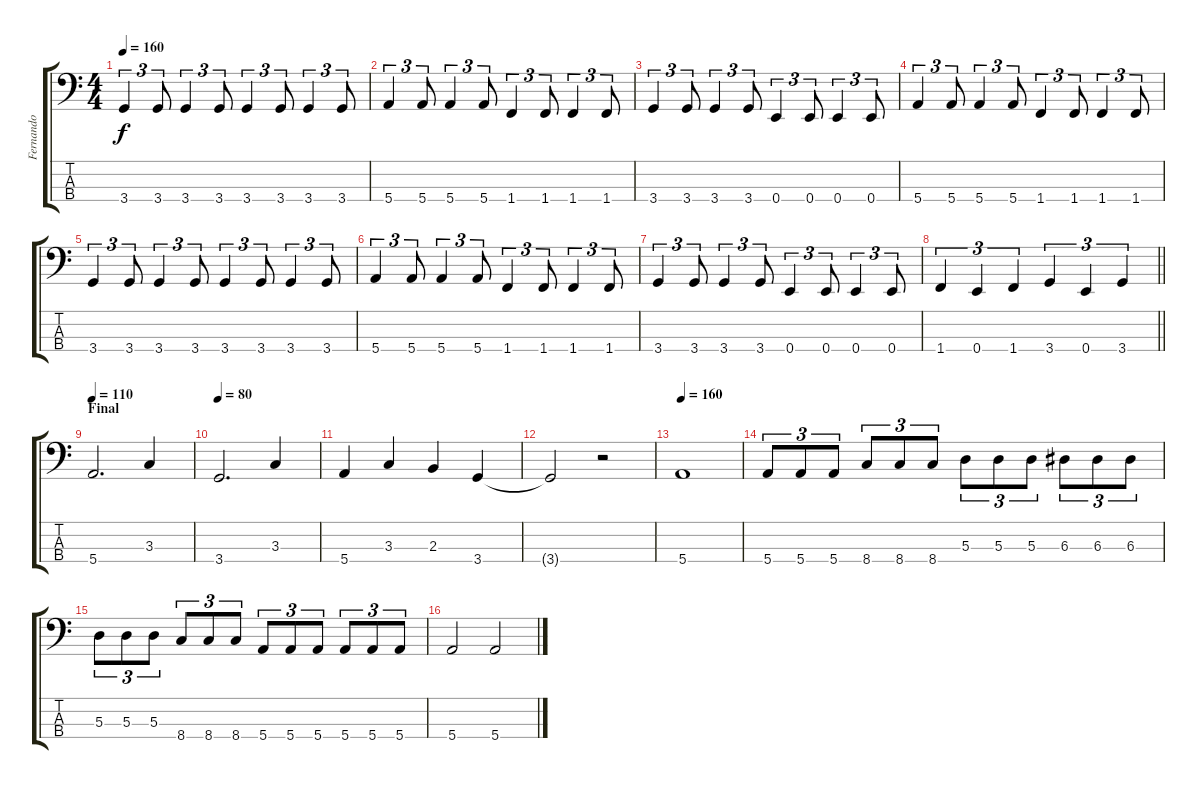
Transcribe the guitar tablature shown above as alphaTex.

\track ("Fernando" "Fernando") {instrument electricbassfinger}
\staff {score tabs}
\tuning (G2 D2 A1 E1) {hide}
\ts (4 4)
\tempo 160
\clef f4
\ks c
3.4.4{tu (3 2) dy f} 3.4.8{tu (3 2)} 3.4.4{tu (3 2)} 3.4.8{tu (3 2)} 3.4.4{tu (3 2)} 3.4.8{tu (3 2)} 3.4.4{tu (3 2)} 3.4.8{tu (3 2)} |
5.4.4{tu (3 2)} 5.4.8{tu (3 2)} 5.4.4{tu (3 2)} 5.4.8{tu (3 2)} 1.4.4{tu (3 2)} 1.4.8{tu (3 2)} 1.4.4{tu (3 2)} 1.4.8{tu (3 2)} |
3.4.4{tu (3 2)} 3.4.8{tu (3 2)} 3.4.4{tu (3 2)} 3.4.8{tu (3 2)} 0.4.4{tu (3 2)} 0.4.8{tu (3 2)} 0.4.4{tu (3 2)} 0.4.8{tu (3 2)} |
5.4.4{tu (3 2)} 5.4.8{tu (3 2)} 5.4.4{tu (3 2)} 5.4.8{tu (3 2)} 1.4.4{tu (3 2)} 1.4.8{tu (3 2)} 1.4.4{tu (3 2)} 1.4.8{tu (3 2)} |
3.4.4{tu (3 2)} 3.4.8{tu (3 2)} 3.4.4{tu (3 2)} 3.4.8{tu (3 2)} 3.4.4{tu (3 2)} 3.4.8{tu (3 2)} 3.4.4{tu (3 2)} 3.4.8{tu (3 2)} |
5.4.4{tu (3 2)} 5.4.8{tu (3 2)} 5.4.4{tu (3 2)} 5.4.8{tu (3 2)} 1.4.4{tu (3 2)} 1.4.8{tu (3 2)} 1.4.4{tu (3 2)} 1.4.8{tu (3 2)} |
3.4.4{tu (3 2)} 3.4.8{tu (3 2)} 3.4.4{tu (3 2)} 3.4.8{tu (3 2)} 0.4.4{tu (3 2)} 0.4.8{tu (3 2)} 0.4.4{tu (3 2)} 0.4.8{tu (3 2)} |
\barLineRight lightlight
1.4.4{tu (3 2)} 0.4.4{tu (3 2)} 1.4.4{tu (3 2)} 3.4.4{tu (3 2)} 0.4.4{tu (3 2)} 3.4.4{tu (3 2)} |
\section ("" "Final")
\tempo 110
5.4.2{d} 3.3.4 |
\tempo 80
3.4.2{d} 3.3.4 |
5.4.4 3.3.4 2.3.4 3.4.4 |
3.4{t}.2 r.2 |
\tempo 160
5.4.1 |
5.4.8{tu (3 2)} 5.4.8{tu (3 2)} 5.4.8{tu (3 2)} 8.4.8{tu (3 2)} 8.4.8{tu (3 2)} 8.4.8{tu (3 2)} 5.3.8{tu (3 2)} 5.3.8{tu (3 2)} 5.3.8{tu (3 2)} 6.3.8{tu (3 2)} 6.3.8{tu (3 2)} 6.3.8{tu (3 2)} |
5.3.8{tu (3 2)} 5.3.8{tu (3 2)} 5.3.8{tu (3 2)} 8.4.8{tu (3 2)} 8.4.8{tu (3 2)} 8.4.8{tu (3 2)} 5.4.8{tu (3 2)} 5.4.8{tu (3 2)} 5.4.8{tu (3 2)} 5.4.8{tu (3 2)} 5.4.8{tu (3 2)} 5.4.8{tu (3 2)} |
5.4.2 5.4.2
